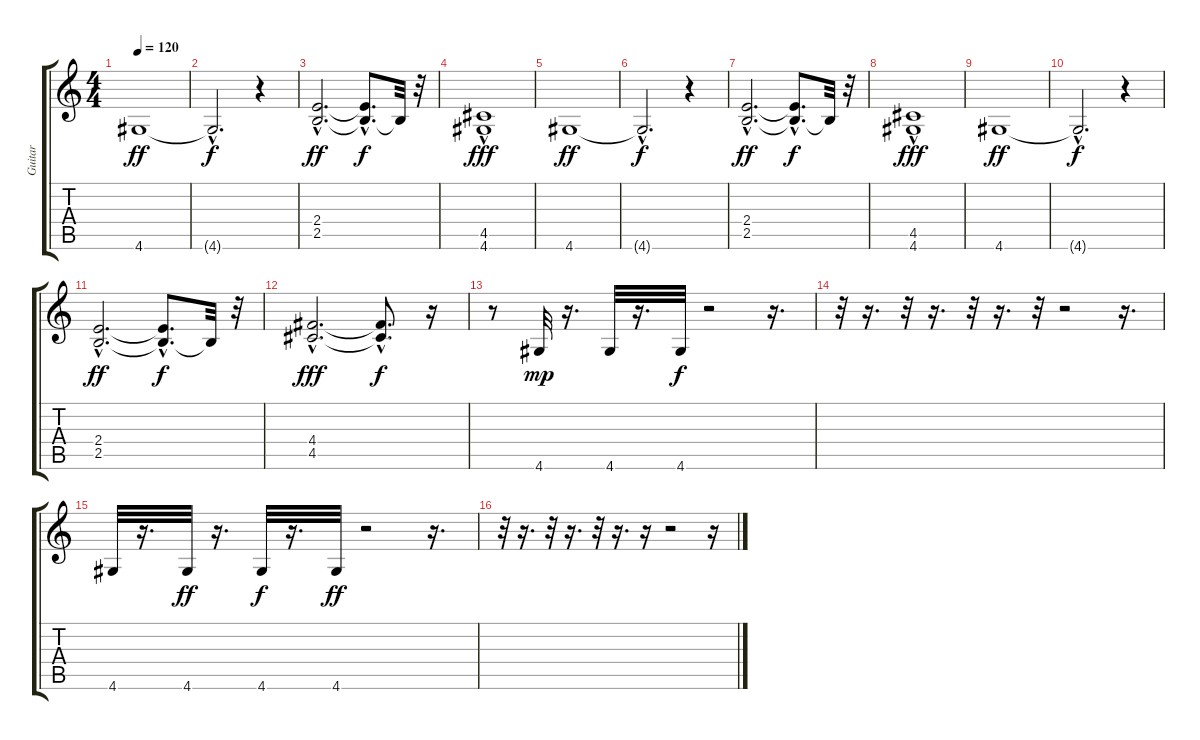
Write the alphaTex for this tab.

\track ("Guitar" "Guitar") {instrument distortionguitar}
\staff {score tabs}
\tuning (E4 B3 G3 D3 A2 E2) {hide}
\ts (4 4)
\tempo 120
\clef g2
\ks c
4.6.1{dy ff} |
4.6{hac t}.2{d dy f} r.4 |
(2.4{hac} 2.5{hac}).2{d dy ff} (2.4{hac t} 2.5{hac t}).8{d dy f} 2.5{t}.32 r.32 |
(4.5 4.6{hac}).1{dy fff} |
4.6.1{dy ff} |
4.6{hac t}.2{d dy f} r.4 |
(2.4{hac} 2.5{hac}).2{d dy ff} (2.4{hac t} 2.5{hac t}).8{d dy f} 2.5{t}.32 r.32 |
(4.5 4.6{hac}).1{dy fff} |
4.6.1{dy ff} |
4.6{hac t}.2{d dy f} r.4 |
(2.4{hac} 2.5{hac}).2{d dy ff} (2.4{hac t} 2.5{hac t}).8{d dy f} 2.5{t}.32 r.32 |
(4.4{hac} 4.5{hac}).2{d dy fff} (4.4{hac t} 4.5{hac t}).8{d dy f} r.16 |
r.8 4.6.32{dy mp} r.16{d} 4.6.32 r.16{d} 4.6.32{dy f} r.2 r.16{d} |
r.32 r.16{d} r.32 r.16{d} r.32 r.16{d} r.32 r.2 r.16{d} |
4.6.32 r.16{d} 4.6.32{dy ff} r.16{d} 4.6.32{dy f} r.16{d} 4.6.32{dy ff} r.2 r.16{d} |
r.32 r.16{d} r.32 r.16{d} r.32 r.16{d} r.16 r.2 r.16
